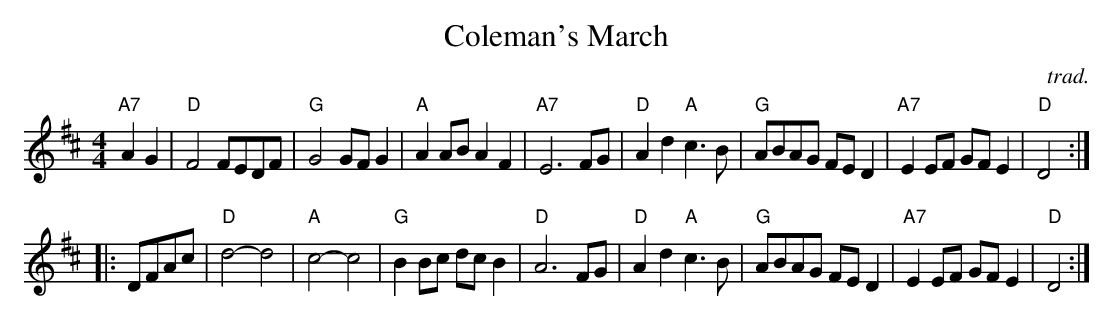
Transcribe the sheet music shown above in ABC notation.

X:1
T: Coleman's March
C: trad.
M: 4/4
L: 1/8
K: D
"A7"A2G2 |\
"D"F4 FEDF | "G"G4 GFG2 | "A"A2AB A2F2 | "A7"E6 FG |\
"D"A2d2 "A"c3B | "G"ABAG FED2 | "A7"E2EF GFE2 | "D"D4 :|
|: DFAc |\
"D"d4- d4 | "A"c4- c4 | "G"B2Bc dcB2 | "D"A6 FG |\
"D"A2d2 "A"c3B | "G"ABAG FED2 | "A7"E2EF GFE2 | "D"D4 :|
